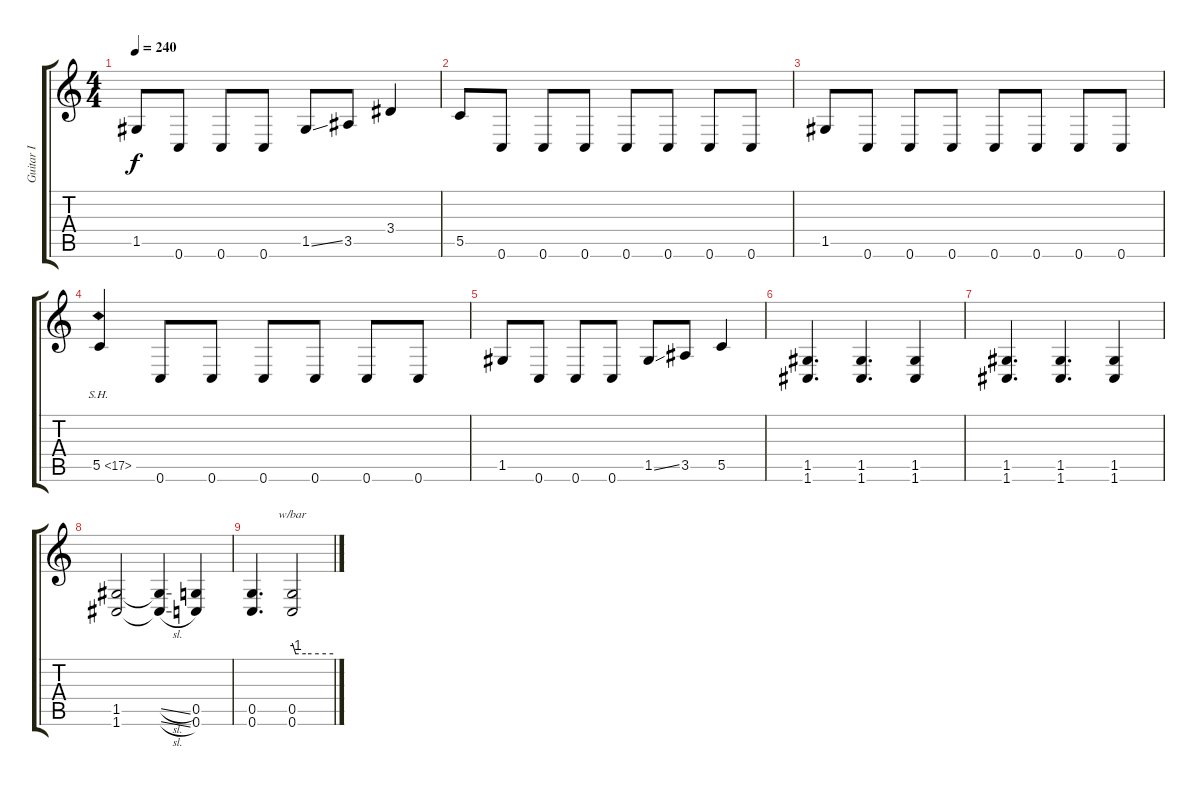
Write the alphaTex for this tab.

\track ("Guitar I" "Guitar I") {instrument distortionguitar}
\staff {score tabs}
\tuning (D4 A3 F3 C3 G2 C2) {hide}
\ts (4 4)
\tempo 240
\clef g2
\ks c
1.5.8{dy f} 0.6.8 0.6.8 0.6.8 1.5{ss}.8 3.5.8 3.4.4 |
5.5.8 0.6.8 0.6.8 0.6.8 0.6.8 0.6.8 0.6.8 0.6.8 |
1.5.8 0.6.8 0.6.8 0.6.8 0.6.8 0.6.8 0.6.8 0.6.8 |
5.5{sh 12}.4 0.6.8 0.6.8 0.6.8 0.6.8 0.6.8 0.6.8 |
1.5.8 0.6.8 0.6.8 0.6.8 1.5{ss}.8 3.5.8 5.5.4 |
(1.5 1.6).4{d} (1.5 1.6).4{d} (1.5 1.6).4 |
(1.5 1.6).4{d} (1.5 1.6).4{d} (1.5 1.6).4 |
(1.5 1.6).2 (1.5{sl t} 1.6{sl t}).4 (0.5 0.6).4 |
(0.5 0.6).4{d} (0.5 0.6).2{tbe (custom default 0 0 5 -4 20 -4 60 -4)}
